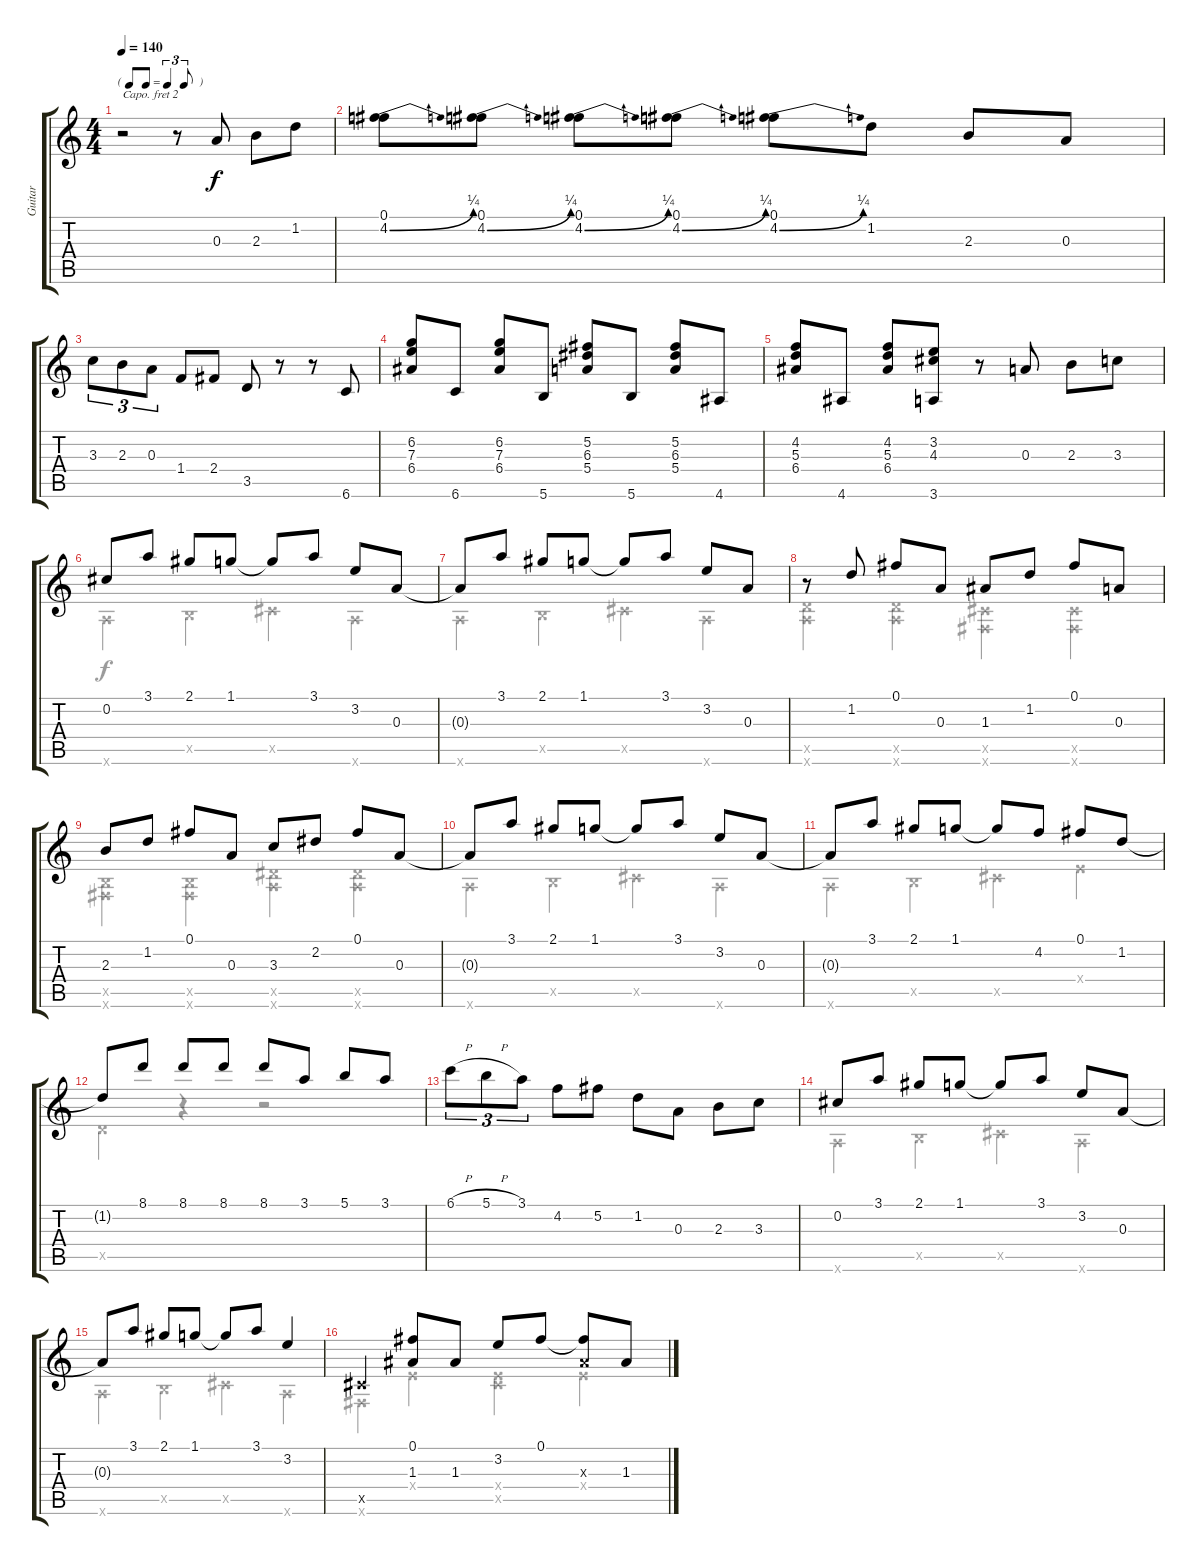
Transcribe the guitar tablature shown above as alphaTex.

\track ("Guitar" "Guitar") {instrument acousticguitarsteel}
\staff {score tabs}
\capo 2
\tuning (E4 B3 G3 D3 A2 E2) {hide}
\voice
\ts (4 4)
\tf triplet8th
\tempo 140
\clef g2
\ks c
r.2{dy f instrument acousticguitarsteel} r.8 0.3.8 2.3.8 1.2.8 |
(0.1 4.2{be (bend 0 0 60 1)}).8 (0.1 4.2{be (bend 0 0 60 1)}).8 (0.1 4.2{be (bend 0 0 60 1)}).8 (0.1 4.2{be (bend 0 0 60 1)}).8 (0.1 4.2{be (bend 0 0 60 1)}).8 1.2.8 2.3.8 0.3.8 |
3.3.8{tu (3 2)} 2.3.8{tu (3 2)} 0.3.8{tu (3 2)} 1.4.8 2.4.8 3.5.8 r.8 r.8 6.6.8 |
(6.2 7.3 6.4).8 6.6.8 (6.2 7.3 6.4).8 5.6.8 (5.2 6.3 5.4).8 5.6.8 (5.2 6.3 5.4).8 4.6.8 |
(4.2 5.3 6.4).8 4.6.8 (4.2 5.3 6.4).8 (3.2 4.3 3.6).8 r.8 0.3.8 2.3.8 3.3.8 |
0.2.8 3.1.8 2.1.8 1.1.8 1.1{t}.8 3.1.8 3.2.8 0.3.8 |
0.3{t}.8 3.1.8 2.1.8 1.1.8 1.1{t}.8 3.1.8 3.2.8 0.3.8 |
r.8 1.2.8 0.1.8 0.3.8 1.3.8 1.2.8 0.1.8 0.3.8 |
2.3.8 1.2.8 0.1.8 0.3.8 3.3.8 2.2.8 0.1.8 0.3.8 |
0.3{t}.8 3.1.8 2.1.8 1.1.8 1.1{t}.8 3.1.8 3.2.8 0.3.8 |
0.3{t}.8 3.1.8 2.1.8 1.1.8 1.1{t}.8 4.2.8 0.1.8 1.2.8 |
1.2{t}.8 8.1.8 8.1.8 8.1.8 8.1.8 3.1.8 5.1.8 3.1.8 |
6.1{h}.8{tu (3 2)} 5.1{h}.8{tu (3 2)} 3.1.8{tu (3 2)} 4.2.8 5.2.8 1.2.8 0.3.8 2.3.8 3.3.8 |
0.2.8 3.1.8 2.1.8 1.1.8 1.1{t}.8 3.1.8 3.2.8 0.3.8 |
0.3{t}.8 3.1.8 2.1.8 1.1.8 1.1{t}.8 3.1.8 3.2.4 |
2.5{x}.4 (0.1 1.3).8 1.3.8 3.2.8 0.1.8 (0.1{t} 1.3{x}).8 1.3.8
\voice
\clef g2
\ottava regular
\simile none
\ks c
|
|
|
|
|
3.6{x}.4 0.5{x}.4 2.5{x}.4 3.6{x}.4 |
3.6{x}.4 0.5{x}.4 2.5{x}.4 3.6{x}.4 |
(3.5{x} 3.6{x}).4 (3.5{x} 3.6{x}).4 (2.5{x} 0.6{x}).4 (2.5{x} 0.6{x}).4 |
(0.5{x} 0.6{x}).4 (0.5{x} 0.6{x}).4 (4.5{x} 3.6{x}).4 (4.5{x} 3.6{x}).4 |
3.6{x}.4 0.5{x}.4 2.5{x}.4 3.6{x}.4 |
3.6{x}.4 0.5{x}.4 2.5{x}.4 0.4{x}.4 |
3.5{x}.4 r.4 r.2 |
|
3.6{x}.4 0.5{x}.4 2.5{x}.4 3.6{x}.4 |
3.6{x}.4 0.5{x}.4 2.5{x}.4 3.6{x}.4 |
0.6{x}.4 0.4{x}.4 (0.4{x} 2.5{x}).4 0.4{x}.4
